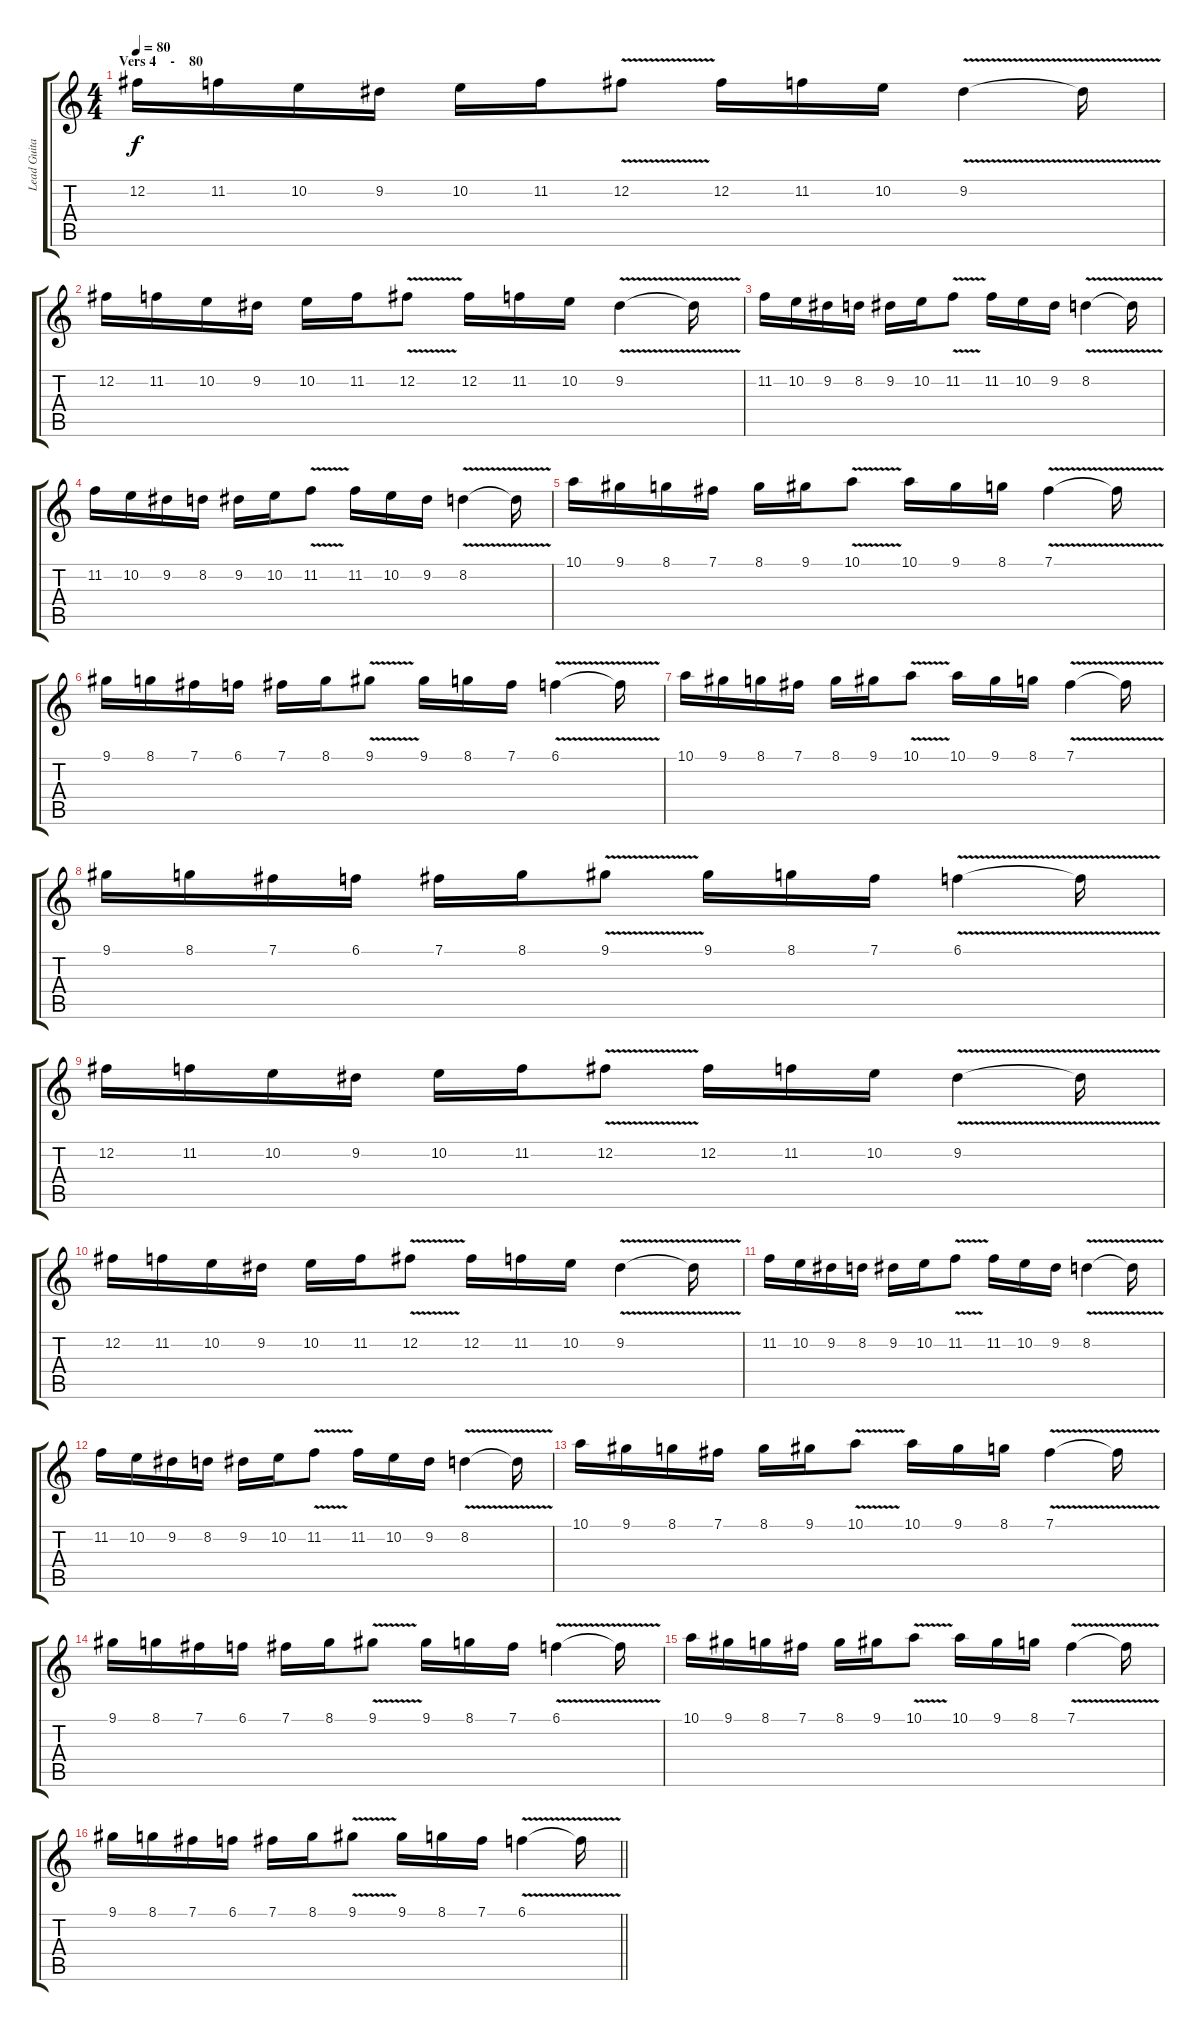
\track ("Lead Guitar" "Lead Guita") {instrument distortionguitar}
\staff {score tabs}
\tuning (B3 Gb3 D3 A2 E2 B1) {hide}
\ts (4 4)
\section ("" "Vers 4    -    80")
\tempo 80
\clef g2
\ks c
12.2.16{dy f} 11.2.16 10.2.16 9.2.16 10.2.16 11.2.16 12.2{v}.8 12.2.16 11.2.16 10.2.16 9.2{v}.4 9.2{t}.16 |
12.2.16 11.2.16 10.2.16 9.2.16 10.2.16 11.2.16 12.2{v}.8 12.2.16 11.2.16 10.2.16 9.2{v}.4 9.2{t}.16 |
11.2.16 10.2.16 9.2.16 8.2.16 9.2.16 10.2.16 11.2{v}.8 11.2.16 10.2.16 9.2.16 8.2{v}.4 8.2{t}.16 |
11.2.16 10.2.16 9.2.16 8.2.16 9.2.16 10.2.16 11.2{v}.8 11.2.16 10.2.16 9.2.16 8.2{v}.4 8.2{t}.16 |
10.1.16 9.1.16 8.1.16 7.1.16 8.1.16 9.1.16 10.1{v}.8 10.1.16 9.1.16 8.1.16 7.1{v}.4 7.1{t}.16 |
9.1.16 8.1.16 7.1.16 6.1.16 7.1.16 8.1.16 9.1{v}.8 9.1.16 8.1.16 7.1.16 6.1{v}.4 6.1{t}.16 |
10.1.16 9.1.16 8.1.16 7.1.16 8.1.16 9.1.16 10.1{v}.8 10.1.16 9.1.16 8.1.16 7.1{v}.4 7.1{t}.16 |
9.1.16 8.1.16 7.1.16 6.1.16 7.1.16 8.1.16 9.1{v}.8 9.1.16 8.1.16 7.1.16 6.1{v}.4 6.1{t}.16 |
12.2.16 11.2.16 10.2.16 9.2.16 10.2.16 11.2.16 12.2{v}.8 12.2.16 11.2.16 10.2.16 9.2{v}.4 9.2{t}.16 |
12.2.16 11.2.16 10.2.16 9.2.16 10.2.16 11.2.16 12.2{v}.8 12.2.16 11.2.16 10.2.16 9.2{v}.4 9.2{t}.16 |
11.2.16 10.2.16 9.2.16 8.2.16 9.2.16 10.2.16 11.2{v}.8 11.2.16 10.2.16 9.2.16 8.2{v}.4 8.2{t}.16 |
11.2.16 10.2.16 9.2.16 8.2.16 9.2.16 10.2.16 11.2{v}.8 11.2.16 10.2.16 9.2.16 8.2{v}.4 8.2{t}.16 |
10.1.16 9.1.16 8.1.16 7.1.16 8.1.16 9.1.16 10.1{v}.8 10.1.16 9.1.16 8.1.16 7.1{v}.4 7.1{t}.16 |
9.1.16 8.1.16 7.1.16 6.1.16 7.1.16 8.1.16 9.1{v}.8 9.1.16 8.1.16 7.1.16 6.1{v}.4 6.1{t}.16 |
10.1.16 9.1.16 8.1.16 7.1.16 8.1.16 9.1.16 10.1{v}.8 10.1.16 9.1.16 8.1.16 7.1{v}.4 7.1{t}.16 |
\barLineRight lightlight
9.1.16 8.1.16 7.1.16 6.1.16 7.1.16 8.1.16 9.1{v}.8 9.1.16 8.1.16 7.1.16 6.1{v}.4 6.1{t}.16
